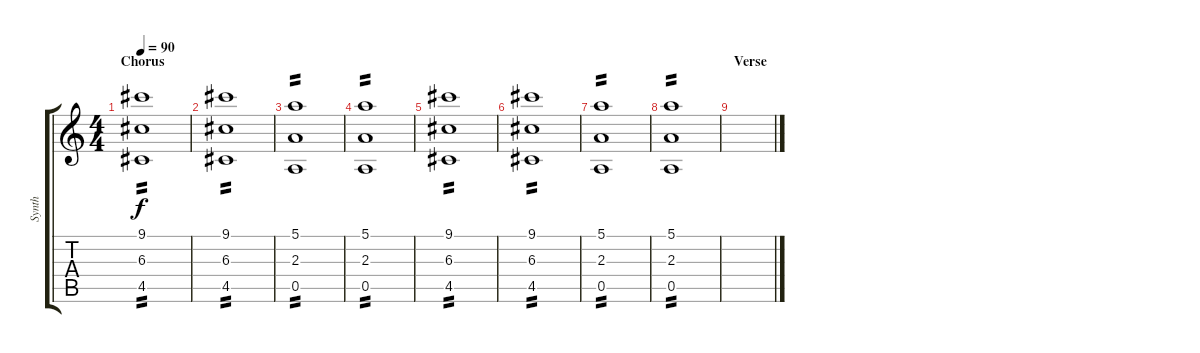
\track ("Synth" "Synth") {instrument synthbass1}
\staff {score tabs}
\tuning (E4 B3 G3 D3 A2 E2) {hide}
\ts (4 4)
\section ("" "Chorus")
\tempo 90
\clef g2
\ks c
(9.1 6.3 4.5).1{tp 2 dy f} |
(9.1 6.3 4.5).1{tp 2} |
(5.1 2.3 0.5).1{tp 2} |
(5.1 2.3 0.5).1{tp 2} |
(9.1 6.3 4.5).1{tp 2} |
(9.1 6.3 4.5).1{tp 2} |
(5.1 2.3 0.5).1{tp 2} |
(5.1 2.3 0.5).1{tp 2} |
\section ("" "Verse")
